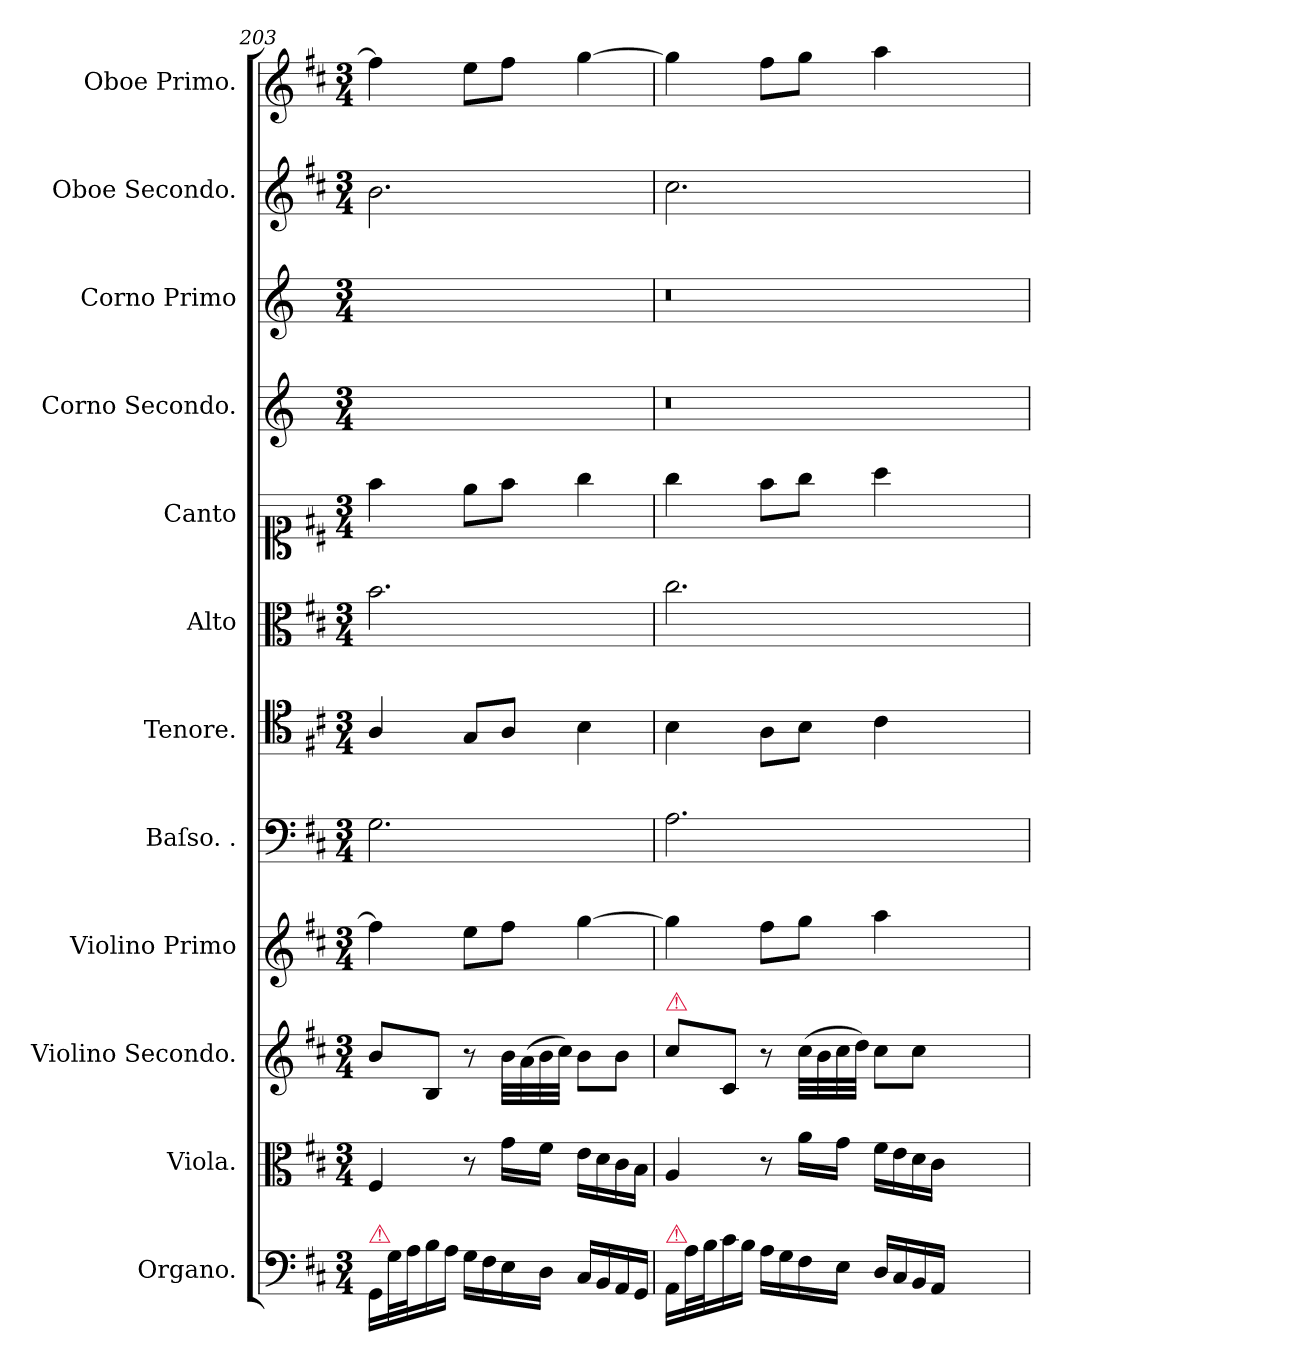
**kern	**kern	**kern	**kern	**kern	**kern	**kern	**kern	**kern	**kern	**kern	**kern
*part12	*part11	*part10	*part9	*part8	*part7	*part6	*part5	*part4	*part3	*part2	*part1
*staff12	*staff11	*staff10	*staff9	*staff8	*staff7	*staff6	*staff5	*staff4	*staff3	*staff2	*staff1
*I"Organo.	*I"Viola.	*I"Violino Secondo.	*I"Violino Primo	*I"Baſso. .	*I"Tenore.	*I"Alto	*I"Canto	*I"Corno Secondo.	*I"Corno Primo	*I"Oboe Secondo.	*I"Oboe Primo.
*I'org	*I'vla	*I'vl 2	*I'vl 1	*I'B	*I'T	*I'A	*	*I'cor 2	*I'cor 1	*I'ob 2	*I'ob 1
*clefF4	*clefC3	*clefG2	*clefG2	*clefF4	*clefC4	*clefC3	*clefC1	*clefG2	*clefG2	*clefG2	*clefG2
*	*	*	*	*	*	*	*	*ITrd6c10	*ITrd6c10	*	*
*k[f#c#]	*k[f#c#]	*k[f#c#]	*k[f#c#]	*k[f#c#]	*k[f#c#]	*k[f#c#]	*k[f#c#]	*k[f#c#]	*k[f#c#]	*k[f#c#]	*k[f#c#]
*M3/4	*M3/4	*M3/4	*M3/4	*M3/4	*M3/4	*M3/4	*M3/4	*M3/4	*M3/4	*M3/4	*M3/4
=203	=203	=203	=203	=203	=203	=203	=203	=203	=203	=203	=203
!LO:TX:a:color=crimson:t=⚠	!	!	!	!	!	!	!	!	!	!	!
16GG/LL	4F#/	8b\L	4ff#\]	2.G\	4A/	2.b\	4ff#\	2.ryy	2.ryy	2.b\	4ff#\]
32G\L	.	.	.	.	.	.	.	.	.	.	.
32A\J	.	.	.	.	.	.	.	.	.	.	.
16B\	.	8B/J	.	.	.	.	.	.	.	.	.
16A\JJ	.	.	.	.	.	.	.	.	.	.	.
16G\LL	8r	8r	8ee\L	.	8G/L	.	8ee\L	.	.	.	8ee\L
16F#\	.	.	.	.	.	.	.	.	.	.	.
16E\	16g\LL	32b\LLL	8ff#\J	.	8A/J	.	8ff#\J	.	.	.	8ff#\J
.	.	(>32a\	.	.	.	.	.	.	.	.	.
16D\JJ	16f#\JJ	32b\	.	.	.	.	.	.	.	.	.
.	.	32cc#\JJJ)	.	.	.	.	.	.	.	.	.
16C#/LL	16e\LL	8b\L	[4gg\	.	4B\	.	4gg\	.	.	.	[4gg\
16BB/	16d\	.	.	.	.	.	.	.	.	.	.
16AA/	16c#\	8b\J	.	.	.	.	.	.	.	.	.
16GG/JJ	16B\JJ	.	.	.	.	.	.	.	.	.	.
=204	=204	=204	=204	=204	=204	=204	=204	=204	=204	=204	=204
!	!	!LO:TX:a:color=crimson:t=⚠	!	!	!	!	!	!	!	!	!
!LO:TX:a:color=crimson:t=⚠	!	!	!	!	!	!	!	!	!	!	!
!	!	!	!	!	!	!	!	!LO:N:vis=0	!LO:N:vis=0	!	!
16AA/LL	4A/	8cc#\L	4gg\]	2.A\	4B\	2.cc#\	4gg\	1.r	1.r	2.cc#\	4gg\]
32A\L	.	.	.	.	.	.	.	.	.	.	.
32B\J	.	.	.	.	.	.	.	.	.	.	.
16c#\	.	8c#/J	.	.	.	.	.	.	.	.	.
16B\JJ	.	.	.	.	.	.	.	.	.	.	.
16A\LL	8r	8r	8ff#\L	.	8A\L	.	8ff#\L	.	.	.	8ff#\L
16G\	.	.	.	.	.	.	.	.	.	.	.
16F#\	16a\LL	(>32cc#\LLL	8gg\J	.	8B\J	.	8gg\J	.	.	.	8gg\J
.	.	32b\	.	.	.	.	.	.	.	.	.
16E\JJ	16g\JJ	32cc#\	.	.	.	.	.	.	.	.	.
.	.	32dd\JJJ)	.	.	.	.	.	.	.	.	.
16D/LL	16f#\LL	8cc#\L	4aa\	.	4c#\	.	4aa\	.	.	.	4aa\
16C#/	16e\	.	.	.	.	.	.	.	.	.	.
16BB/	16d\	8cc#\J	.	.	.	.	.	.	.	.	.
16AA/JJ	16c#\JJ	.	.	.	.	.	.	.	.	.	.
2.ryy	2.ryy	2.ryy	2.ryy	2.ryy	2.ryy	2.ryy	2.ryy	.	.	2.ryy	2.ryy
=	=	=	=	=	=	=	=	=	=	=	=
*-	*-	*-	*-	*-	*-	*-	*-	*-	*-	*-	*-
